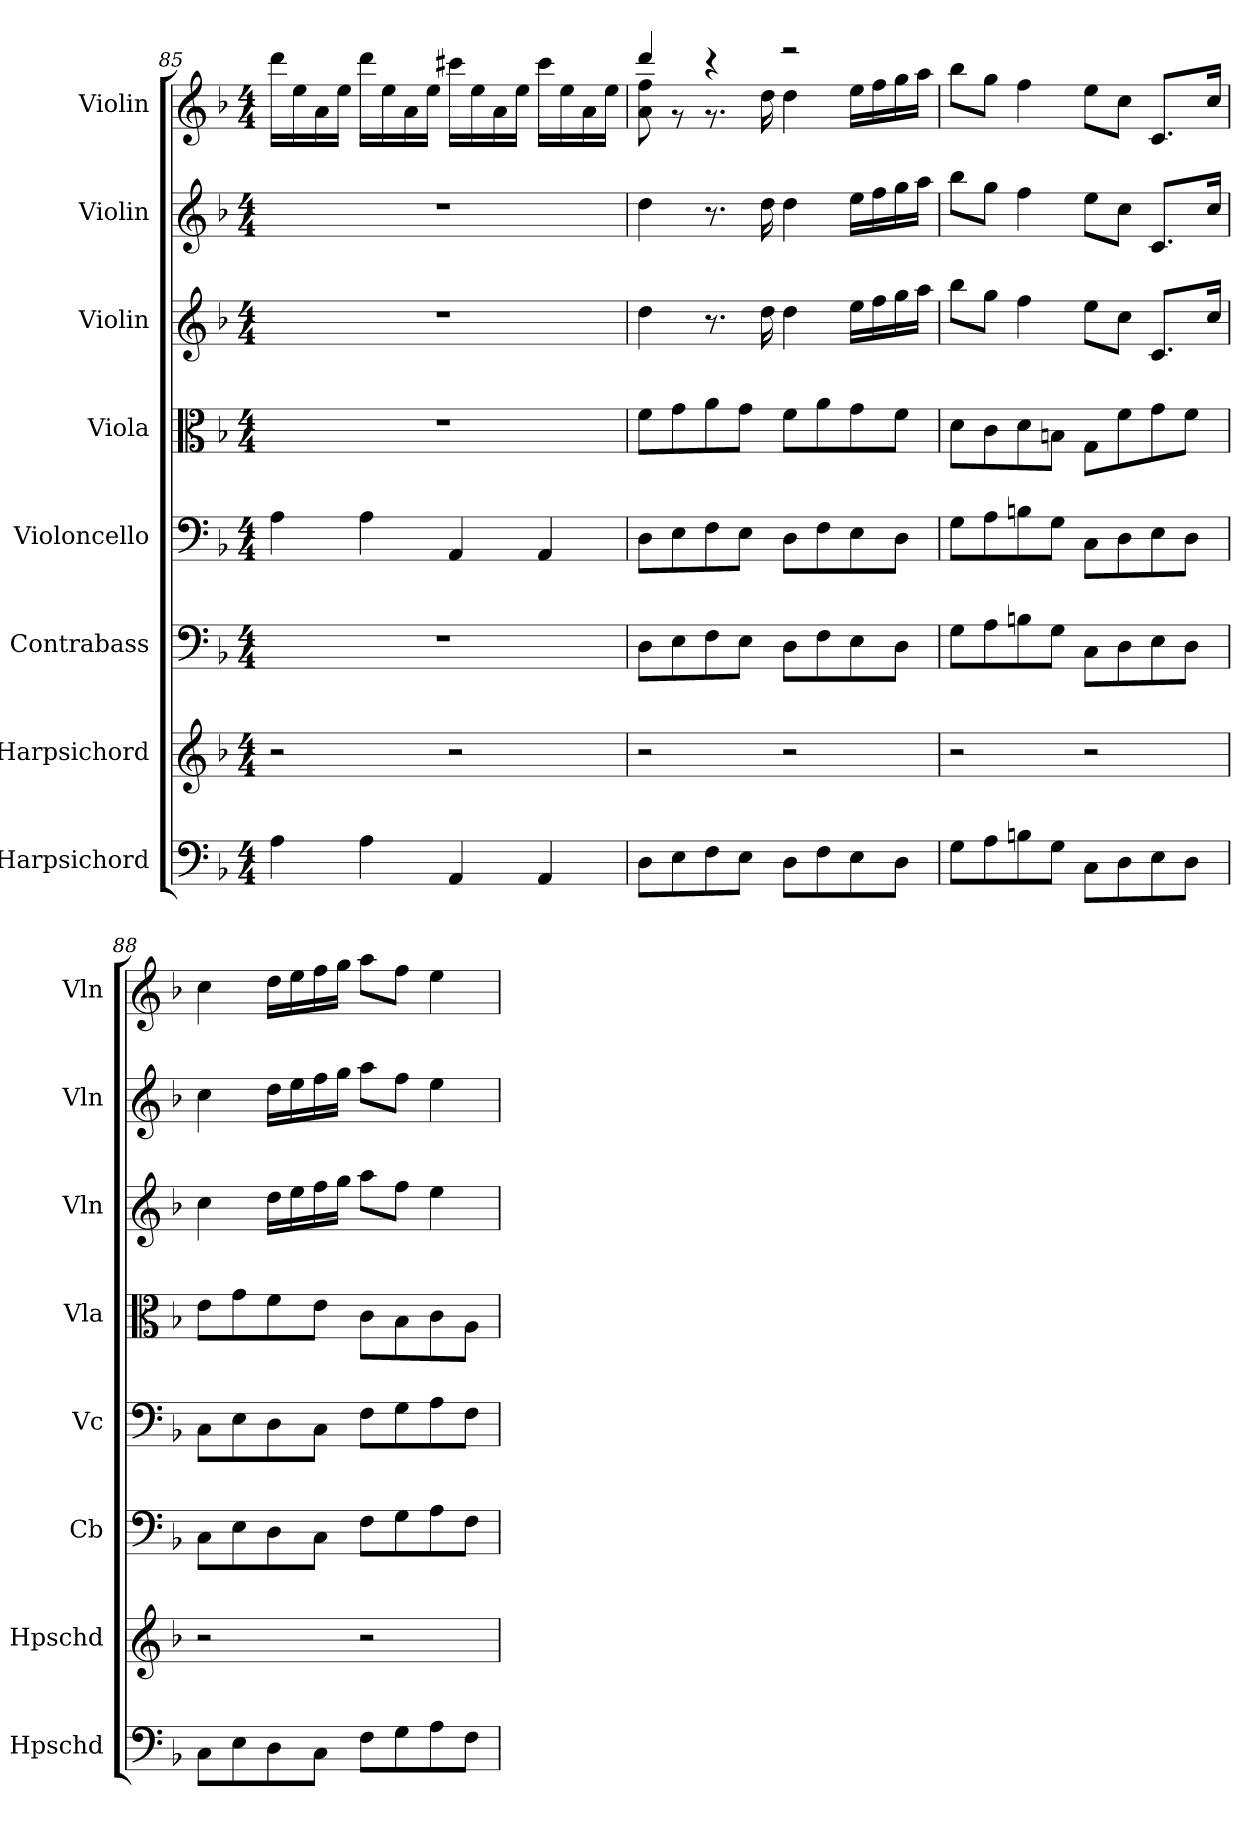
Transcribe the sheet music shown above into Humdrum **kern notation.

**kern	**kern	**kern	**kern	**kern	**kern	**kern	**kern
*part8	*part7	*part6	*part5	*part4	*part3	*part2	*part1
*staff8	*staff7	*staff6	*staff5	*staff4	*staff3	*staff2	*staff1
*I"Harpsichord	*I"Harpsichord	*I"Contrabass	*I"Violoncello	*I"Viola	*I"Violin	*I"Violin	*I"Violin
*I'Hpschd	*I'Hpschd	*I'Cb	*I'Vc	*I'Vla	*I'Vln	*I'Vln	*I'Vln
*clefF4	*clefG2	*clefF4	*clefF4	*clefC3	*clefG2	*clefG2	*clefG2
*k[b-]	*k[b-]	*k[b-]	*k[b-]	*k[b-]	*k[b-]	*k[b-]	*k[b-]
*M4/4	*M4/4	*M4/4	*M4/4	*M4/4	*M4/4	*M4/4	*M4/4
=85	=85	=85	=85	=85	=85	=85	=85
4A\	2r	1r	4A\	1r	1r	1r	16ddd\LL
.	.	.	.	.	.	.	16ee\
.	.	.	.	.	.	.	16a\
.	.	.	.	.	.	.	16ee\JJ
4A\	.	.	4A\	.	.	.	16ddd\LL
.	.	.	.	.	.	.	16ee\
.	.	.	.	.	.	.	16a\
.	.	.	.	.	.	.	16ee\JJ
4AA/	2r	.	4AA/	.	.	.	16ccc#X\LL
.	.	.	.	.	.	.	16ee\
.	.	.	.	.	.	.	16a\
.	.	.	.	.	.	.	16ee\JJ
4AA/	.	.	4AA/	.	.	.	16ccc#\LL
.	.	.	.	.	.	.	16ee\
.	.	.	.	.	.	.	16a\
.	.	.	.	.	.	.	16ee\JJ
=86	=86	=86	=86	=86	=86	=86	=86
*	*	*	*	*	*	*	*^
8D\L	2r	8D\L	8D\L	8f\L	4dd\	4dd\	4ddd/	8a\ 8ff\
8E\	.	8E\	8E\	8g\	.	.	.	8r
8F\	.	8F\	8F\	8a\	8.r	8.r	4r	8.r
8E\J	.	8E\J	8E\J	8g\J	.	.	.	.
.	.	.	.	.	16dd\	16dd\	.	16dd\
8D\L	2r	8D\L	8D\L	8f\L	4dd\	4dd\	2r	4dd\
8F\	.	8F\	8F\	8a\	.	.	.	.
8E\	.	8E\	8E\	8g\	16ee\LL	16ee\LL	.	16ee\LL
.	.	.	.	.	16ff\	16ff\	.	16ff\
8D\J	.	8D\J	8D\J	8f\J	16gg\	16gg\	.	16gg\
.	.	.	.	.	16aa\JJ	16aa\JJ	.	16aa\JJ
*	*	*	*	*	*	*	*v	*v
=87	=87	=87	=87	=87	=87	=87	=87
8G\L	2r	8G\L	8G\L	8d\L	8bb-\L	8bb-\L	8bb-\L
8A\	.	8A\	8A\	8c\	8gg\J	8gg\J	8gg\J
8Bn\	.	8Bn\	8Bn\	8d\	4ff\	4ff\	4ff\
8G\J	.	8G\J	8G\J	8Bn\J	.	.	.
8C\L	2r	8C\L	8C\L	8G\L	8ee\L	8ee\L	8ee\L
8D\	.	8D\	8D\	8f\	8cc\J	8cc\J	8cc\J
8E\	.	8E\	8E\	8g\	8.c/L	8.c/L	8.c/L
8D\J	.	8D\J	8D\J	8f\J	.	.	.
.	.	.	.	.	16cc/Jk	16cc/Jk	16cc/Jk
=88	=88	=88	=88	=88	=88	=88	=88
8C\L	2r	8C\L	8C\L	8e\L	4cc\	4cc\	4cc\
8E\	.	8E\	8E\	8g\	.	.	.
8D\	.	8D\	8D\	8f\	16dd\LL	16dd\LL	16dd\LL
.	.	.	.	.	16ee\	16ee\	16ee\
8C\J	.	8C\J	8C\J	8e\J	16ff\	16ff\	16ff\
.	.	.	.	.	16gg\JJ	16gg\JJ	16gg\JJ
8F\L	2r	8F\L	8F\L	8c\L	8aa\L	8aa\L	8aa\L
8G\	.	8G\	8G\	8B-\	8ff\J	8ff\J	8ff\J
8A\	.	8A\	8A\	8c\	4ee\	4ee\	4ee\
8F\J	.	8F\J	8F\J	8A\J	.	.	.
=	=	=	=	=	=	=	=
*-	*-	*-	*-	*-	*-	*-	*-
